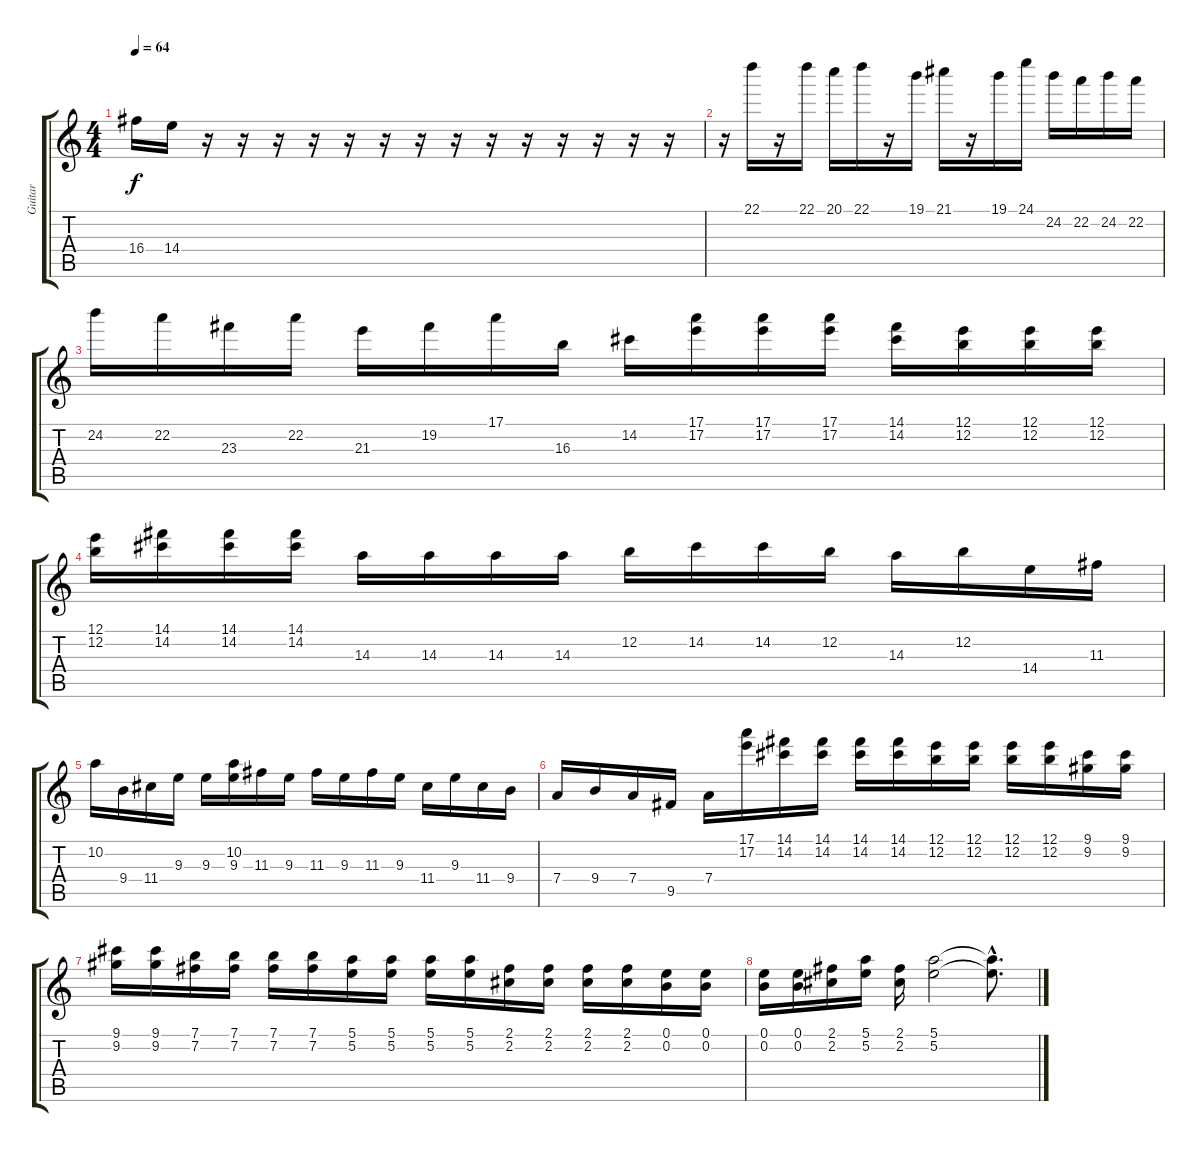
\track ("Guitar" "Guitar") {instrument distortionguitar}
\staff {score tabs}
\tuning (E4 B3 G3 D3 A2 E2) {hide}
\ts (4 4)
\tempo 64
\clef g2
\ks c
16.4.16{dy f} 14.4.16 r.16 r.16 r.16 r.16 r.16 r.16 r.16 r.16 r.16 r.16 r.16 r.16 r.16 r.16 |
r.16 22.1.16 r.16 22.1.16 20.1.16 22.1.16 r.16 19.1.16 21.1.16 r.16 19.1.16 24.1.16 24.2.16 22.2.16 24.2.16 22.2.16 |
24.2.16 22.2.16 23.3.16 22.2.16 21.3.16 19.2.16 17.1.16 16.3.16 14.2.16 (17.1 17.2).16 (17.1 17.2).16 (17.1 17.2).16 (14.1 14.2).16 (12.1 12.2).16 (12.1 12.2).16 (12.1 12.2).16 |
(12.1 12.2).16 (14.1 14.2).16 (14.1 14.2).16 (14.1 14.2).16 14.3.16 14.3.16 14.3.16 14.3.16 12.2.16 14.2.16 14.2.16 12.2.16 14.3.16 12.2.16 14.4.16 11.3.16 |
10.2.16 9.4.16 11.4.16 9.3.16 9.3.16 (10.2 9.3).16 11.3.16 9.3.16 11.3.16 9.3.16 11.3.16 9.3.16 11.4.16 9.3.16 11.4.16 9.4.16 |
7.4.16 9.4.16 7.4.16 9.5.16 7.4.16 (17.1 17.2).16 (14.1 14.2).16 (14.1 14.2).16 (14.1 14.2).16 (14.1 14.2).16 (12.1 12.2).16 (12.1 12.2).16 (12.1 12.2).16 (12.1 12.2).16 (9.1 9.2).16 (9.1 9.2).16 |
(9.1 9.2).16 (9.1 9.2).16 (7.1 7.2).16 (7.1 7.2).16 (7.1 7.2).16 (7.1 7.2).16 (5.1 5.2).16 (5.1 5.2).16 (5.1 5.2).16 (5.1 5.2).16 (2.1 2.2).16 (2.1 2.2).16 (2.1 2.2).16 (2.1 2.2).16 (0.1 0.2).16 (0.1 0.2).16 |
(0.1 0.2).16 (0.1 0.2).16 (2.1 2.2).16 (5.1 5.2).16 (2.1 2.2).16 (5.1 5.2).2 (5.1{hac t} 5.2{hac t}).8{d}
